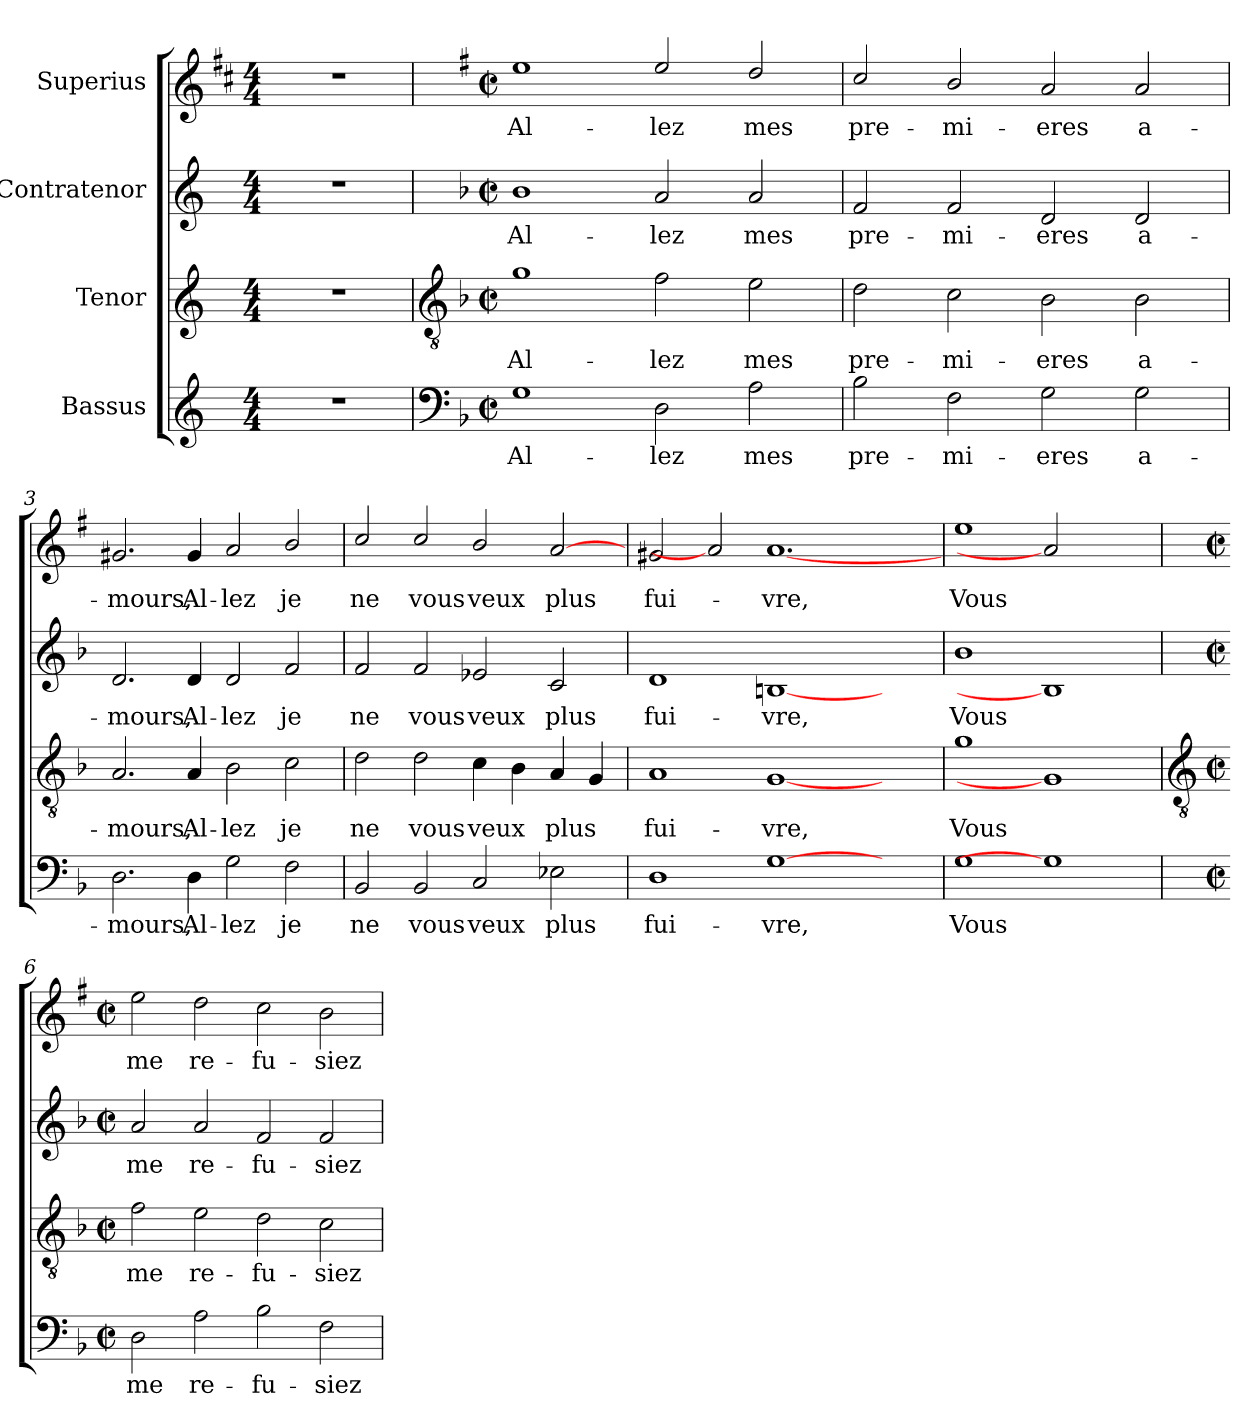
**kern	**text	**kern	**text	**kern	**text	**kern	**text
*part4	*part4	*part3	*part3	*part2	*part2	*part1	*part1
*staff4	*staff4	*staff3	*staff3	*staff2	*staff2	*staff1	*staff1
*I"Bassus	*	*I"Tenor	*	*I"Contratenor	*	*I"Superius	*
*clefG2	*	*clefG2	*	*clefG2	*	*clefG2	*
*	*	*	*	*	*	*ITrd1c2	*
*k[]	*	*k[]	*	*k[]	*	*k[]	*
*C:	*	*C:	*	*C:	*	*C:	*
*M4/4	*	*M4/4	*	*M4/4	*	*M4/4	*
=	=	=	=	=	=	=	=
1r	.	1r	.	1r	.	1r	.
!!LO:LB:g=z
=1	=1	=1	=1	=1	=1	=1	=1
*clefF4	*	*clefGv2	*	*	*	*	*
*k[b-]	*	*k[b-]	*	*k[b-]	*	*k[b-]	*
*F:	*	*F:	*	*F:	*	*F:	*
*M4/2	*	*M4/2	*	*M4/2	*	*M4/2	*
*met(c|)	*	*met(c|)	*	*met(c|)	*	*met(c|)	*
!	!LO:LY:b	!	!LO:LY:b	!	!LO:LY:b	!	!LO:LY:b
*	*	*	*	*	*	*^	*
1G	Al-	1g	Al-	1b-	Al-	1dd	0ryy	Al-
!	!LO:LY:b	!	!LO:LY:b	!	!LO:LY:b	!	!	!LO:LY:b
2D	-lez	2f	-lez	2a	-lez	2dd	.	-lez
!	!LO:LY:b	!	!LO:LY:b	!	!LO:LY:b	!	!	!LO:LY:b
2A	mes	2e	mes	2a	mes	2cc	.	mes
=2	=2	=2	=2	=2	=2	=2	=2	=2
!	!LO:LY:b	!	!LO:LY:b	!	!LO:LY:b	!	!	!LO:LY:b
2B-	pre-	2d	pre-	2f	pre-	2b-	0ryy	pre-
!	!LO:LY:b	!	!LO:LY:b	!	!LO:LY:b	!	!	!LO:LY:b
2F	-mi-	2c	-mi-	2f	-mi-	2a	.	-mi-
!	!LO:LY:b	!	!LO:LY:b	!	!LO:LY:b	!	!	!LO:LY:b
2G	-eres	2B-	-eres	2d	-eres	2g	.	-eres
!	!LO:LY:b	!	!LO:LY:b	!	!LO:LY:b	!	!	!LO:LY:b
2G	a-	2B-	a-	2d	a-	2g	.	a-
=3	=3	=3	=3	=3	=3	=3	=3	=3
!	!LO:LY:b	!	!LO:LY:b	!	!LO:LY:b	!	!	!LO:LY:b
2.D	-mours,	2.A	-mours,	2.d	-mours,	2.f#X	0ryy	-mours,
!	!LO:LY:b	!	!LO:LY:b	!	!LO:LY:b	!	!	!LO:LY:b
4D	Al-	4A	Al-	4d	Al-	4f#	.	Al-
!	!LO:LY:b	!	!LO:LY:b	!	!LO:LY:b	!	!	!LO:LY:b
2G	-lez	2B-	-lez	2d	-lez	2g	.	-lez
!	!LO:LY:b	!	!LO:LY:b	!	!LO:LY:b	!	!	!LO:LY:b
2F	je	2c	je	2f	je	2a	.	je
=4	=4	=4	=4	=4	=4	=4	=4	=4
!	!LO:LY:b	!	!LO:LY:b	!	!LO:LY:b	!	!	!LO:LY:b
2BB-	ne	2d	ne	2f	ne	2b-	0ryy	ne
!	!LO:LY:b	!	!LO:LY:b	!	!LO:LY:b	!	!	!LO:LY:b
2BB-	vous	2d	vous	2f	vous	2b-	.	vous
!	!LO:LY:b	!	!LO:LY:b	!	!LO:LY:b	!	!	!LO:LY:b
2C	veux	4c	veux	2e-X	veux	2a	.	veux
.	.	4B-	.	.	.	.	.	.
!	!LO:LY:b	!	!LO:LY:b	!	!LO:LY:b	!	!	!LO:LY:b
2E-X	plus	4A	plus	2c	plus	[2g	.	plus
.	.	4G	.	.	.	.	.	.
=4	=4	=4	=4	=4	=4	=4	=4	=4
!	!LO:LY:b	!	!LO:LY:b	!	!LO:LY:b	!	!	!LO:LY:b
1D	fui-	1A	fui-	1d	fui-	2f#X	1ryy	fui-
.	.	.	.	.	.	2g]	.	.
!	!LO:LY:b	!	!LO:LY:b	!	!LO:LY:b	!	!	!LO:LY:b
[1G	-vre,	[1G	-vre,	[1Bn	-vre,	[1.g	2ryy	-vre,
.	.	.	.	.	.	.	2ryy	.
2ryy	.	2ryy	.	2ryy	.	.	2ryy	.
=5	=5	=5	=5	=5	=5	=5	=5	=5
!	!LO:LY:b	!	!LO:LY:b	!	!LO:LY:b	!	!	!LO:LY:b
*	*	*	*	*	*	*v	*v	*
1G	Vous	1g	Vous	1b-	Vous	1dd	Vous
1G]	.	1G]	.	1B]	.	2g]	.
.	.	.	.	.	.	2ryy	.
!!LO:LB:g=z
=6	=6	=6	=6	=6	=6	=6	=6
*	*	*clefGv2	*	*	*	*	*
*M4/2	*	*M4/2	*	*M4/2	*	*M4/2	*
*met(c|)	*	*met(c|)	*	*met(c|)	*	*met(c|)	*
!	!LO:LY:b	!	!LO:LY:b	!	!LO:LY:b	!	!LO:LY:b
2D	me	2f	me	2a	me	2dd	me
!	!LO:LY:b	!	!LO:LY:b	!	!LO:LY:b	!	!LO:LY:b
2A	re-	2e	re-	2a	re-	2cc	re-
!	!LO:LY:b	!	!LO:LY:b	!	!LO:LY:b	!	!LO:LY:b
2B-	-fu-	2d	-fu-	2f	-fu-	2b-	-fu-
!	!LO:LY:b	!	!LO:LY:b	!	!LO:LY:b	!	!LO:LY:b
2F	-siez	2c	-siez	2f	-siez	2a	-siez
=	=	=	=	=	=	=	=
*-	*-	*-	*-	*-	*-	*-	*-
